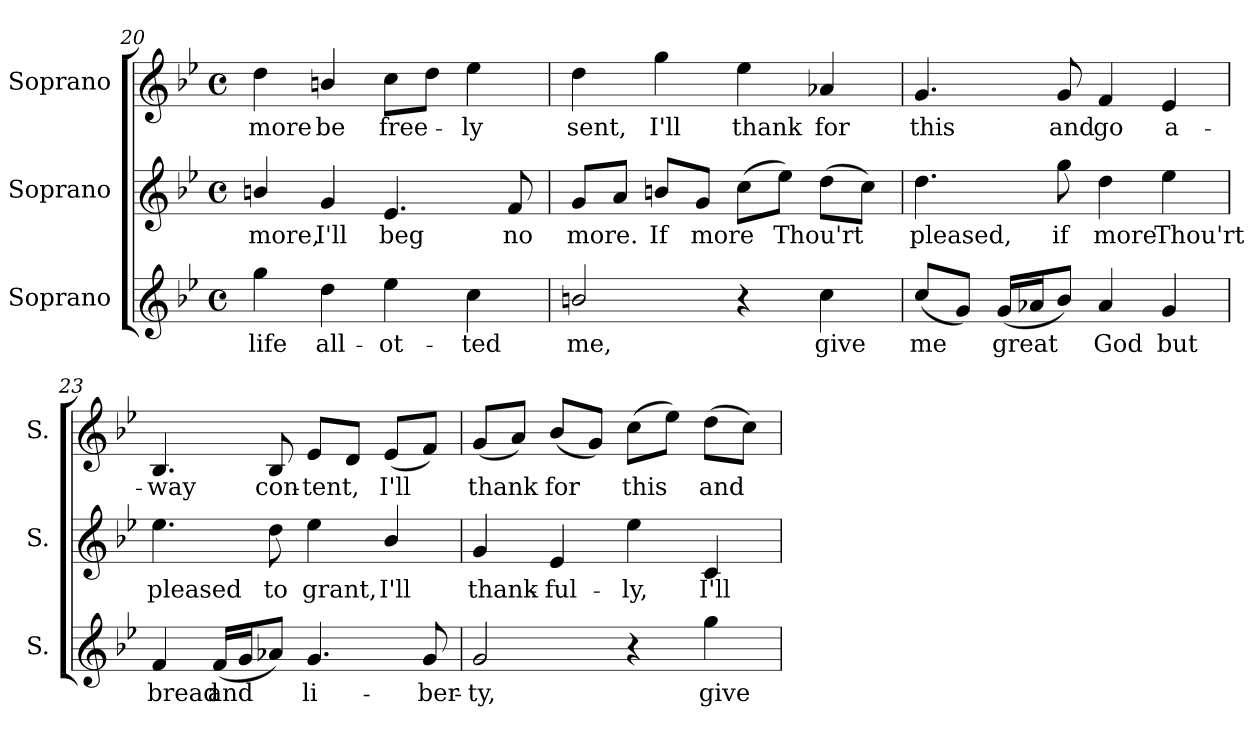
**kern	**text	**kern	**text	**kern	**text
*part3	*part3	*part2	*part2	*part1	*part1
*staff3	*staff3	*staff2	*staff2	*staff1	*staff1
*I"Soprano	*	*I"Soprano	*	*I"Soprano	*
*I'S.	*	*I'S.	*	*I'S.	*
*clefG2	*	*clefG2	*	*clefG2	*
*k[b-e-]	*	*k[b-e-]	*	*k[b-e-]	*
*B-:	*	*B-:	*	*B-:	*
*M4/4	*	*M4/4	*	*M4/4	*
*met(c)	*	*met(c)	*	*met(c)	*
=20	=20	=20	=20	=20	=20
!	!LO:LY:b:color=#000000	!	!	!	!
!	!	!	!LO:LY:b:color=#000000	!	!
!	!	!	!	!	!LO:LY:b:color=#000000
4ggi\	life	4bni/	more,	4ddi\	more
!	!LO:LY:b:color=#000000	!	!	!	!
!	!	!	!LO:LY:b:color=#000000	!	!
!	!	!	!	!	!LO:LY:b:color=#000000
4ddi\	all-	4gi/	I'll	4bni/	be
!	!LO:LY:b:color=#000000	!	!	!	!
!	!	!	!LO:LY:b:color=#000000	!	!
!	!	!	!	!	!LO:LY:b:color=#000000
4ee-i\	-ot-	4.e-i/	beg	8cci\L	free-
.	.	.	.	8ddi\J	.
!	!LO:LY:b:color=#000000	!	!	!	!
!	!	!	!	!	!LO:LY:b:color=#000000
4cci\	-ted	.	.	4ee-i\	-ly
!	!	!	!LO:LY:b:color=#000000	!	!
.	.	8fi/	no	.	.
=21	=21	=21	=21	=21	=21
!	!LO:LY:b:color=#000000	!	!	!	!
!	!	!	!LO:LY:b:color=#000000	!	!
!	!	!	!	!	!LO:LY:b:color=#000000
2bni/	me,	8gi/L	more.	4ddi\	sent,
.	.	8ai/J	.	.	.
!	!	!	!LO:LY:b:color=#000000	!	!
!	!	!	!	!	!LO:LY:b:color=#000000
.	.	8bni/L	If	4ggi\	I'll
!	!	!	!LO:LY:b:color=#000000	!	!
.	.	8gi/J	more	.	.
!	!	!	!	!	!LO:LY:b:color=#000000
4r	.	(8cci\L	.	4ee-i\	thank
!	!	!	!LO:LY:b:color=#000000	!	!
.	.	8ee-i\J)	Thou'rt	.	.
!	!LO:LY:b:color=#000000	!	!	!	!
!	!	!	!	!	!LO:LY:b:color=#000000
4cci\	give	(8ddi\L	.	4a-Xi/	for
.	.	8cci\J)	.	.	.
=22	=22	=22	=22	=22	=22
!	!LO:LY:b:color=#000000	!	!	!	!
!	!	!	!LO:LY:b:color=#000000	!	!
!	!	!	!	!	!LO:LY:b:color=#000000
(8cci/L	me	4.ddi\	pleased,	4.gi/	this
8gi/J)	.	.	.	.	.
!	!LO:LY:b:color=#000000	!	!	!	!
(16gi/LL	great	.	.	.	.
16a-Xi/J	.	.	.	.	.
!	!	!	!LO:LY:b:color=#000000	!	!
!	!	!	!	!	!LO:LY:b:color=#000000
8b-i/J)	.	8ggi\	if	8gi/	and
!	!LO:LY:b:color=#000000	!	!	!	!
!	!	!	!LO:LY:b:color=#000000	!	!
!	!	!	!	!	!LO:LY:b:color=#000000
4a-i/	God	4ddi\	more	4fi/	go
!	!LO:LY:b:color=#000000	!	!	!	!
!	!	!	!LO:LY:b:color=#000000	!	!
!	!	!	!	!	!LO:LY:b:color=#000000
4gi/	but	4ee-i\	Thou'rt	4e-i/	a-
=23	=23	=23	=23	=23	=23
!	!LO:LY:b:color=#000000	!	!	!	!
!	!	!	!LO:LY:b:color=#000000	!	!
!	!	!	!	!	!LO:LY:b:color=#000000
4fi/	bread	4.ee-i\	pleased	4.B-i/	-way
!	!LO:LY:b:color=#000000	!	!	!	!
(16fi/LL	and	.	.	.	.
16gi/J	.	.	.	.	.
!	!	!	!LO:LY:b:color=#000000	!	!
!	!	!	!	!	!LO:LY:b:color=#000000
8a-Xi/J)	.	8ddi\	to	8B-i/	con-
!	!LO:LY:b:color=#000000	!	!	!	!
!	!	!	!LO:LY:b:color=#000000	!	!
!	!	!	!	!	!LO:LY:b:color=#000000
4.gi/	li-	4ee-i\	grant,	8e-i/L	-tent,
.	.	.	.	8di/J	.
!	!	!	!LO:LY:b:color=#000000	!	!
!	!	!	!	!	!LO:LY:b:color=#000000
.	.	4b-i/	I'll	(8e-i/L	I'll
!	!LO:LY:b:color=#000000	!	!	!	!
8gi/	-ber-	.	.	8fi/J)	.
!!LO:LB:g=z
=24	=24	=24	=24	=24	=24
!	!LO:LY:b:color=#000000	!	!	!	!
!	!	!	!LO:LY:b:color=#000000	!	!
!	!	!	!	!	!LO:LY:b:color=#000000
2gi/	-ty,	4gi/	thank-	(8gi/L	thank
.	.	.	.	8ai/J)	.
!	!	!	!LO:LY:b:color=#000000	!	!
!	!	!	!	!	!LO:LY:b:color=#000000
.	.	4e-i/	-ful-	(8b-i/L	for
.	.	.	.	8gi/J)	.
!	!	!	!LO:LY:b:color=#000000	!	!
!	!	!	!	!	!LO:LY:b:color=#000000
4r	.	4ee-i\	-ly,	(8cci\L	this
.	.	.	.	8ee-i\J)	.
!	!LO:LY:b:color=#000000	!	!	!	!
!	!	!	!LO:LY:b:color=#000000	!	!
!	!	!	!	!	!LO:LY:b:color=#000000
4ggi\	give	4ci/	I'll	(8ddi\L	and
.	.	.	.	8cci\J)	.
=	=	=	=	=	=
*-	*-	*-	*-	*-	*-
